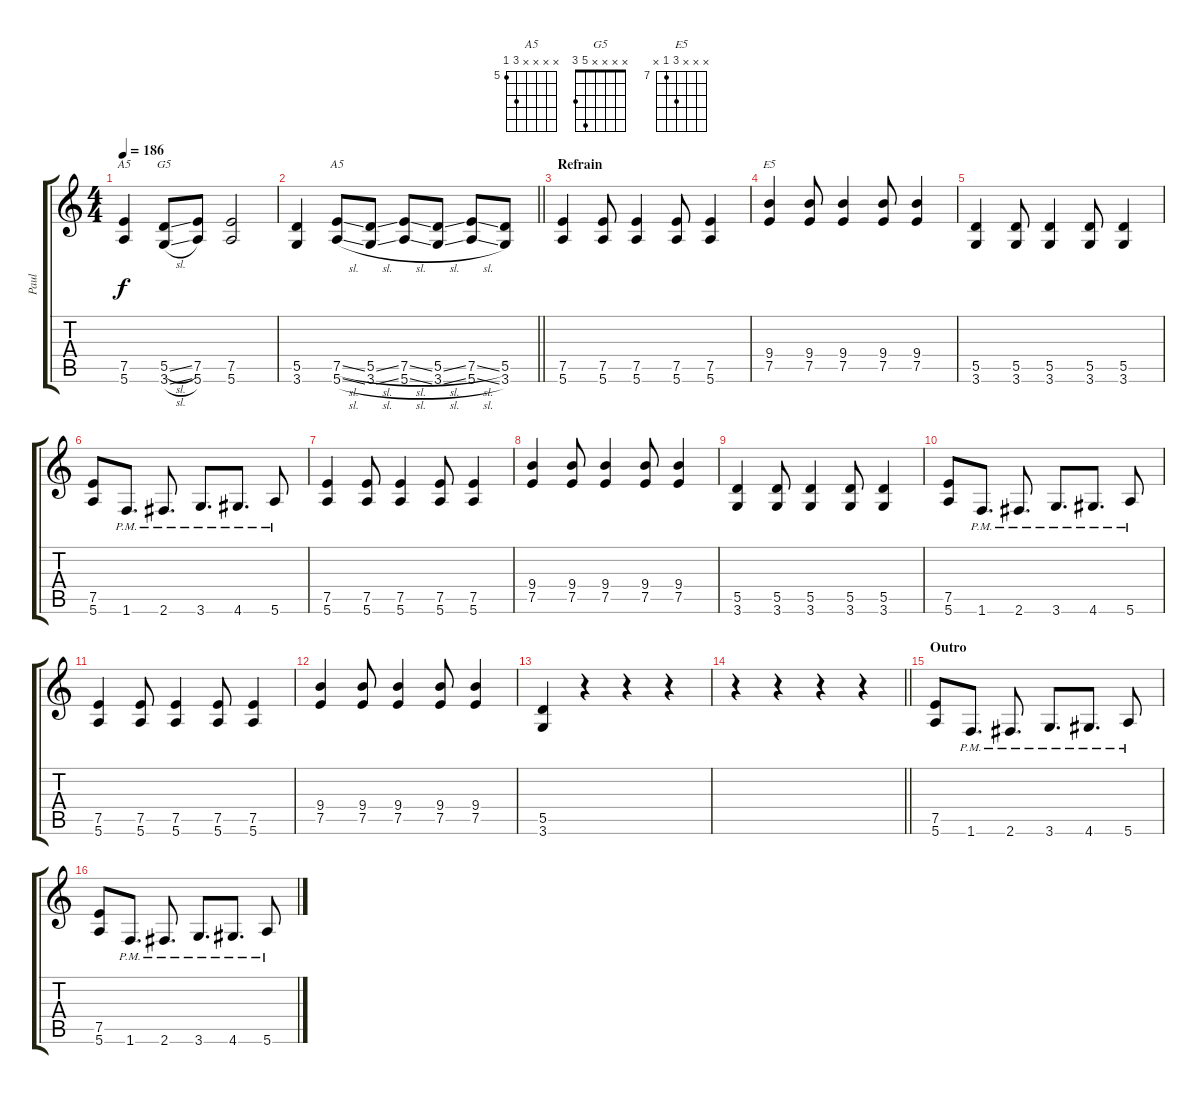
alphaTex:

\track ("Paul" "Paul") {instrument distortionguitar}
\staff {score tabs}
\tuning (E4 B3 G3 D3 A2 E2) {hide}
\chord ("A5" x x x 2 0 x)
\chord ("G5" x x x x 5 3)
\chord ("A5" x x x x 7 5) {firstfret 5}
\chord ("E5" x x x 9 7 x) {firstfret 7}
\ts (4 4)
\tempo 186
\clef g2
\ks c
(7.5 5.6).4{ch "A5" dy f} (5.5{sl} 3.6{sl}).8{ch "G5"} (7.5 5.6).8 (7.5 5.6).2 |
\barLineRight lightlight
(5.5 3.6).4 (7.5{sl} 5.6{sl}).8{ch "A5"} (5.5{sl} 3.6{sl}).8 (7.5{sl} 5.6{sl}).8 (5.5{sl} 3.6{sl}).8 (7.5{sl} 5.6{sl}).8 (5.5 3.6).8 |
\section ("" "Refrain")
(7.5 5.6).4 (7.5 5.6).8 (7.5 5.6).4 (7.5 5.6).8 (7.5 5.6).4 |
(9.4 7.5).4{ch "E5"} (9.4 7.5).8 (9.4 7.5).4 (9.4 7.5).8 (9.4 7.5).4 |
(5.5 3.6).4 (5.5 3.6).8 (5.5 3.6).4 (5.5 3.6).8 (5.5 3.6).4 |
(7.5 5.6).8 1.6{pm}.8{d} 2.6{pm}.8{d} 3.6{pm}.8{d} 4.6{pm}.8{d} 5.6{pm}.8 |
(7.5 5.6).4 (7.5 5.6).8 (7.5 5.6).4 (7.5 5.6).8 (7.5 5.6).4 |
(9.4 7.5).4 (9.4 7.5).8 (9.4 7.5).4 (9.4 7.5).8 (9.4 7.5).4 |
(5.5 3.6).4 (5.5 3.6).8 (5.5 3.6).4 (5.5 3.6).8 (5.5 3.6).4 |
(7.5 5.6).8 1.6{pm}.8{d} 2.6{pm}.8{d} 3.6{pm}.8{d} 4.6{pm}.8{d} 5.6{pm}.8 |
(7.5 5.6).4 (7.5 5.6).8 (7.5 5.6).4 (7.5 5.6).8 (7.5 5.6).4 |
(9.4 7.5).4 (9.4 7.5).8 (9.4 7.5).4 (9.4 7.5).8 (9.4 7.5).4 |
(5.5 3.6).4 r.4 r.4 r.4 |
\barLineRight lightlight
r.4 r.4 r.4 r.4 |
\section ("" "Outro")
(7.5 5.6).8 1.6{pm}.8{d} 2.6{pm}.8{d} 3.6{pm}.8{d} 4.6{pm}.8{d} 5.6{pm}.8 |
(7.5 5.6).8 1.6{pm}.8{d} 2.6{pm}.8{d} 3.6{pm}.8{d} 4.6{pm}.8{d} 5.6{pm}.8
